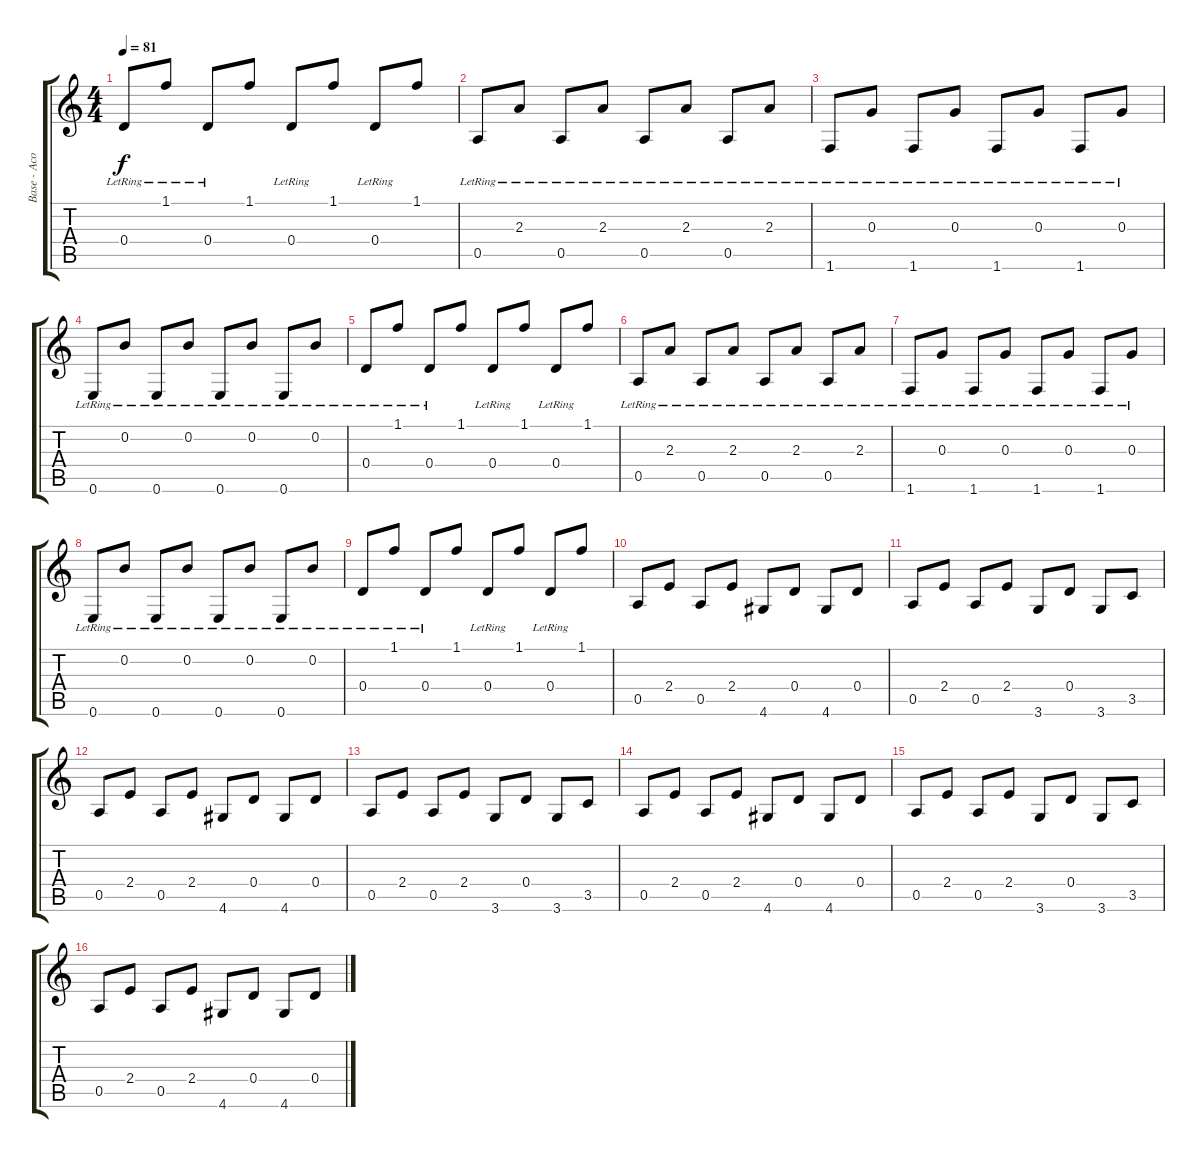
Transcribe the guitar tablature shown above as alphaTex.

\track ("Base - Acoustic Guitar" "Base - Aco") {instrument acousticguitarnylon}
\staff {score tabs}
\tuning (E4 B3 G3 D3 A2 E2) {hide}
\ts (4 4)
\tempo 81
\clef g2
\ks c
0.4{lr}.8{dy f} 1.1{lr}.8 0.4{lr}.8 1.1.8 0.4{lr}.8 1.1.8 0.4{lr}.8 1.1.8 |
0.5{lr}.8 2.3{lr}.8 0.5{lr}.8 2.3{lr}.8 0.5{lr}.8 2.3{lr}.8 0.5{lr}.8 2.3{lr}.8 |
1.6{lr}.8 0.3{lr}.8 1.6{lr}.8 0.3{lr}.8 1.6{lr}.8 0.3{lr}.8 1.6{lr}.8 0.3{lr}.8 |
0.6{lr}.8 0.2{lr}.8 0.6{lr}.8 0.2{lr}.8 0.6{lr}.8 0.2{lr}.8 0.6{lr}.8 0.2{lr}.8 |
0.4{lr}.8 1.1{lr}.8 0.4{lr}.8 1.1.8 0.4{lr}.8 1.1.8 0.4{lr}.8 1.1.8 |
0.5{lr}.8 2.3{lr}.8 0.5{lr}.8 2.3{lr}.8 0.5{lr}.8 2.3{lr}.8 0.5{lr}.8 2.3{lr}.8 |
1.6{lr}.8 0.3{lr}.8 1.6{lr}.8 0.3{lr}.8 1.6{lr}.8 0.3{lr}.8 1.6{lr}.8 0.3{lr}.8 |
0.6{lr}.8 0.2{lr}.8 0.6{lr}.8 0.2{lr}.8 0.6{lr}.8 0.2{lr}.8 0.6{lr}.8 0.2{lr}.8 |
0.4{lr}.8 1.1{lr}.8 0.4{lr}.8 1.1.8 0.4{lr}.8 1.1.8 0.4{lr}.8 1.1.8 |
0.5.8 2.4.8 0.5.8 2.4.8 4.6.8 0.4.8 4.6.8 0.4.8 |
0.5.8 2.4.8 0.5.8 2.4.8 3.6.8 0.4.8 3.6.8 3.5.8 |
0.5.8 2.4.8 0.5.8 2.4.8 4.6.8 0.4.8 4.6.8 0.4.8 |
0.5.8 2.4.8 0.5.8 2.4.8 3.6.8 0.4.8 3.6.8 3.5.8 |
0.5.8 2.4.8 0.5.8 2.4.8 4.6.8 0.4.8 4.6.8 0.4.8 |
0.5.8 2.4.8 0.5.8 2.4.8 3.6.8 0.4.8 3.6.8 3.5.8 |
0.5.8 2.4.8 0.5.8 2.4.8 4.6.8 0.4.8 4.6.8 0.4.8
